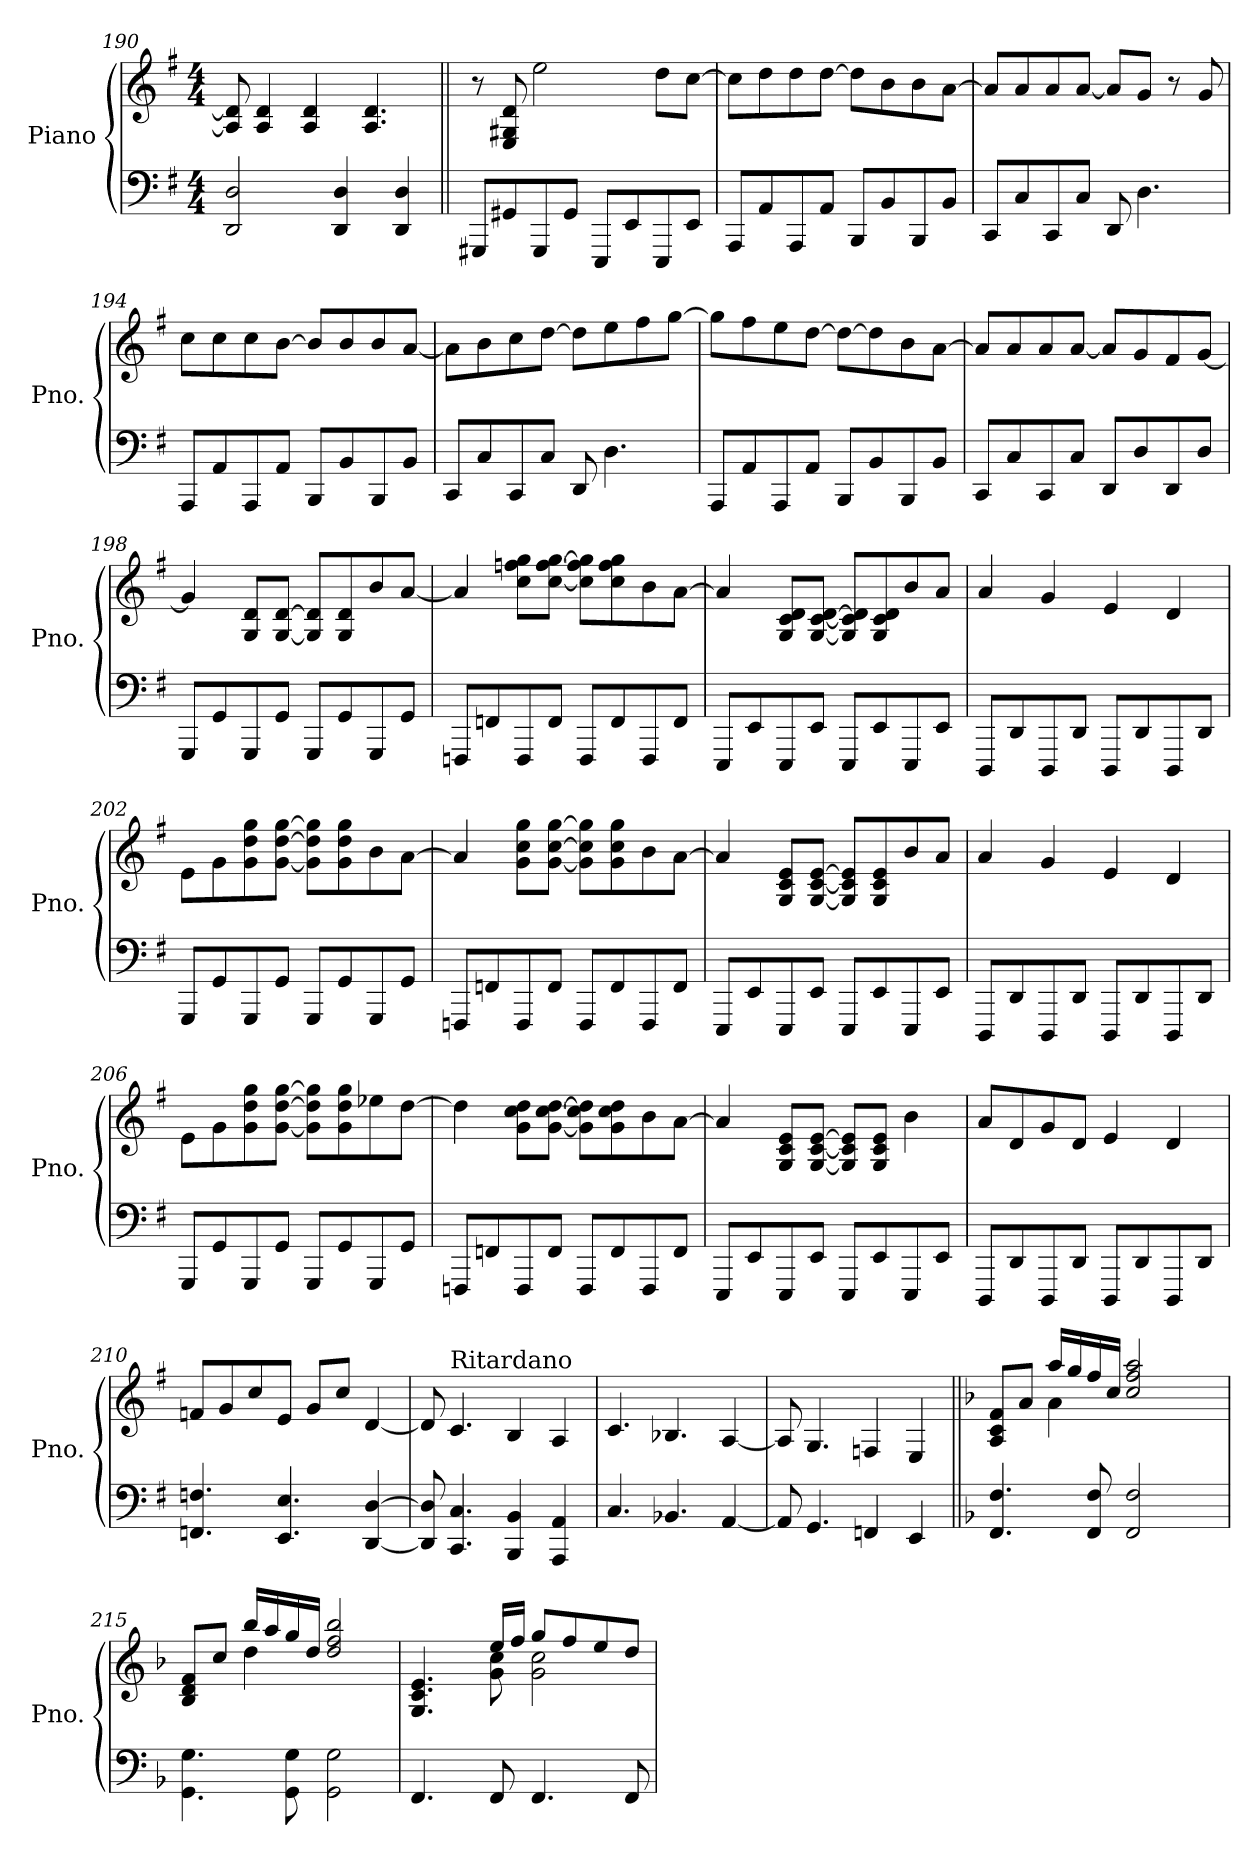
**kern	**kern
*part1	*part1
*staff2	*staff1
*I"Piano	*
*I'Pno.	*
*clefF4	*clefG2
*k[f#]	*k[f#]
*M4/4	*M4/4
=190	=190
2DD/ 2D/	8A/] 8d/]
.	4A/ 4d/
.	4A/ 4d/
4DD/ 4D/	.
.	4.A/ 4.d/
4DD/ 4D/	.
=191||	=191||
8GGG#X/L	8r
8GG#X/	8E/ 8G#X/ 8d/
8GGG#/	2ee\
8GG#/J	.
8EEE/L	.
8EE/	.
8EEE/	8dd\L
8EE/J	[8cc\J
=192	=192
8AAA/L	8cc\L]
8AA/	8dd\
8AAA/	8dd\
8AA/J	[8dd\J
8BBB/L	8dd\L]
8BB/	8b\
8BBB/	8b\
8BB/J	[8a\J
=193	=193
8CC/L	8a/L]
8C/	8a/
8CC/	8a/
8C/J	[8a/J
8DD/	8a/L]
4.D\	8g/J
.	8r
.	8g/
!!LO:PB:g=z
=194	=194
8AAA/L	8cc\L
8AA/	8cc\
8AAA/	8cc\
8AA/J	[8b\J
8BBB/L	8b/L]
8BB/	8b/
8BBB/	8b/
8BB/J	[8a/J
=195	=195
8CC/L	8a\L]
8C/	8b\
8CC/	8cc\
8C/J	[8dd\J
8DD/	8dd\L]
4.D\	8ee\
.	8ff#\
.	[8gg\J
=196	=196
8AAA/L	8gg\L]
8AA/	8ff#\
8AAA/	8ee\
8AA/J	[8dd\J
8BBB/L	8dd\L_
8BB/	8dd\]
8BBB/	8b\
8BB/J	[8a\J
=197	=197
8CC/L	8a/L]
8C/	8a/
8CC/	8a/
8C/J	[8a/J
8DD/L	8a/L]
8D/	8g/
8DD/	8f#/
8D/J	[8g/J
=198	=198
8GGG/L	4g/]
8GG/	.
8GGG/	8G/ 8d/L
8GG/J	[8G/ [8d/J
8GGG/L	8G/] 8d/]L
8GG/	8G/ 8d/
8GGG/	8b/
8GG/J	[8a/J
!!LO:LB:g=z
=199	=199
8FFFn/L	4a/]
8FFn/	.
8FFF/	8cc\ 8ffn\ 8gg\L
8FF/J	[8cc\ [8ff\ [8gg\J
8FFF/L	8cc\] 8ff\] 8gg\]L
8FF/	8cc\ 8ff\ 8gg\
8FFF/	8b\
8FF/J	[8a\J
=200	=200
8EEE/L	4a/]
8EE/	.
8EEE/	8G/ 8c/ 8d/L
8EE/J	[8G/ [8c/ [8d/J
8EEE/L	8G/] 8c/] 8d/]L
8EE/	8G/ 8c/ 8d/
8EEE/	8b/
8EE/J	8a/J
=201	=201
8DDD/L	4a/
8DD/	.
8DDD/	4g/
8DD/J	.
8DDD/L	4e/
8DD/	.
8DDD/	4d/
8DD/J	.
=202	=202
8GGG/L	8e\L
8GG/	8g\
8GGG/	8g\ 8dd\ 8gg\
8GG/J	[8g\ [8dd\ [8gg\J
8GGG/L	8g\] 8dd\] 8gg\]L
8GG/	8g\ 8dd\ 8gg\
8GGG/	8b\
8GG/J	[8a\J
!!LO:LB:g=z
=203	=203
8FFFn/L	4a/]
8FFn/	.
8FFF/	8g\ 8cc\ 8gg\L
8FF/J	[8g\ [8cc\ [8gg\J
8FFF/L	8g\] 8cc\] 8gg\]L
8FF/	8g\ 8cc\ 8gg\
8FFF/	8b\
8FF/J	[8a\J
=204	=204
8EEE/L	4a/]
8EE/	.
8EEE/	8G/ 8c/ 8e/L
8EE/J	[8G/ [8c/ [8e/J
8EEE/L	8G/] 8c/] 8e/]L
8EE/	8G/ 8c/ 8e/
8EEE/	8b/
8EE/J	8a/J
=205	=205
8DDD/L	4a/
8DD/	.
8DDD/	4g/
8DD/J	.
8DDD/L	4e/
8DD/	.
8DDD/	4d/
8DD/J	.
=206	=206
8GGG/L	8e\L
8GG/	8g\
8GGG/	8g\ 8dd\ 8gg\
8GG/J	[8g\ [8dd\ [8gg\J
8GGG/L	8g\] 8dd\] 8gg\]L
8GG/	8g\ 8dd\ 8gg\
8GGG/	8ee-X\
8GG/J	[8dd\J
!!LO:LB:g=z
=207	=207
8FFFn/L	4dd\]
8FFn/	.
8FFF/	8g\ 8cc\ 8dd\L
8FF/J	[8g\ [8cc\ [8dd\J
8FFF/L	8g\] 8cc\] 8dd\]L
8FF/	8g\ 8cc\ 8dd\
8FFF/	8b\
8FF/J	[8a\J
=208	=208
8EEE/L	4a/]
8EE/	.
8EEE/	8G/ 8c/ 8e/L
8EE/J	[8G/ [8c/ [8e/J
8EEE/L	8G/] 8c/] 8e/]L
8EE/	8G/ 8c/ 8e/J
8EEE/	4b\
8EE/J	.
=209	=209
8DDD/L	8a/L
8DD/	8d/
8DDD/	8g/
8DD/J	8d/J
8DDD/L	4e/
8DD/	.
8DDD/	4d/
8DD/J	.
=210	=210
4.FFn/ 4.Fn/	8fn/L
.	8g/
.	8cc/
4.EE/ 4.E/	8e/J
.	8g/L
.	8cc/J
[4DD/ [4D/	[4d/
!!LO:LB:g=z
=211	=211
8DD/] 8D/]	8d/]
!	!LO:TX:a:t=Ritardano
4.CC/ 4.C/	4.c/
4BBB/ 4BB/	4B/
4AAA/ 4AA/	4A/
=212	=212
4.C/	4.c/
4.BB-X/	4.B-X/
[4AA/	[4A/
=213	=213
8AA/]	8A/]
4.GG/	4.G/
4FFn/	4Fn/
4EE/	4E/
=214||	=214||
*k[b-]	*k[b-]
*	*MM66
*	*^
4.FF/ 4.F/	8A/ 8c/ 8f/L	4ryy
.	8a/J	.
.	16aa/LL	4a\
.	16gg/	.
8FF/ 8F/	16ff/	.
.	16cc/JJ	.
2FF/ 2F/	2cc/ 2ff/ 2aa/	8ryy
.	.	8ryy
.	.	4ryy
=215	=215	=215
*^	*	*
1ryy	4.GG\ 4.G\	8B-/ 8d/ 8f/L	4ryy
.	.	8cc/J	.
.	.	16bb-/LL	4dd\
.	.	16aa/	.
.	8GG\ 8G\	16gg/	.
.	.	16dd/JJ	.
.	2GG\ 2G\	2dd/ 2ff/ 2bb-/	2ryy
!!LO:PB:g=z	!!
=216	=216	=216	=216
4.FF/	1ryy	4.G/ 4.c/ 4.e/	4ryy
.	.	.	8ryy
8FF/	.	16ee/LL	8g\ 8cc\
.	.	16ff/JJ	.
4.FF/	.	8gg/L	2g\ 2cc\
.	.	8ff/	.
.	.	8ee/	.
8FF/	.	8dd/J	.
*v	*v	*	*
*	*v	*v
=	=
*-	*-
